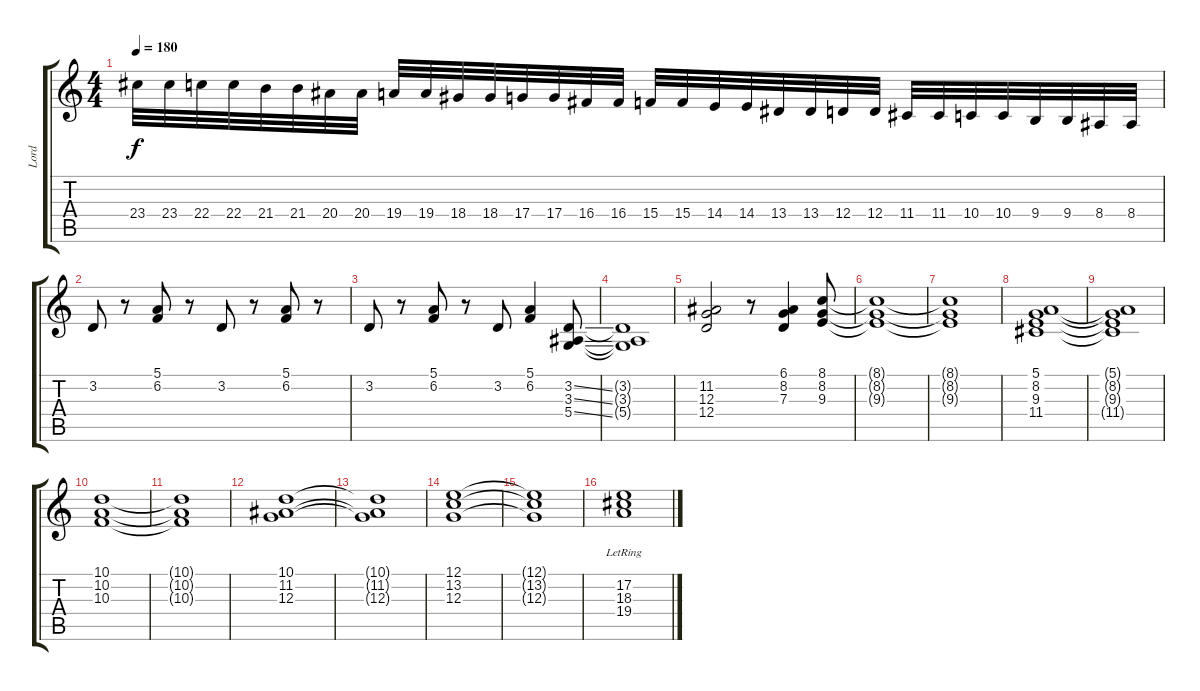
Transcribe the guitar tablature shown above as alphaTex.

\track ("Lord" "Lord") {instrument rockorgan}
\staff {score tabs}
\tuning (E4 B3 G3 D3 A2 E2) {hide}
\ts (4 4)
\tempo 180
\clef g2
\ks c
23.4.32{dy f} 23.4.32 22.4.32 22.4.32 21.4.32 21.4.32 20.4.32 20.4.32 19.4.32 19.4.32 18.4.32 18.4.32 17.4.32 17.4.32 16.4.32 16.4.32 15.4.32 15.4.32 14.4.32 14.4.32 13.4.32 13.4.32 12.4.32 12.4.32 11.4.32 11.4.32 10.4.32 10.4.32 9.4.32 9.4.32 8.4.32 8.4.32 |
3.2.8 r.8 (5.1 6.2).8 r.8 3.2.8 r.8 (5.1 6.2).8 r.8 |
3.2.8 r.8 (5.1 6.2).8 r.8 3.2.8 (5.1 6.2).4 (3.2{ss} 3.3{ss} 5.4{ss}).8 |
(3.2{t} 3.3{t} 5.4{t}).1 |
(11.2 12.3 12.4).2 r.8 (6.1 8.2 7.3).4 (8.1 8.2 9.3).8 |
(8.1{t} 8.2{t} 9.3{t}).1 |
(8.1{t} 8.2{t} 9.3{t}).1 |
(5.1 8.2 9.3 11.4).1 |
(5.1{t} 8.2{t} 9.3{t} 11.4{t}).1 |
(10.1 10.2 10.3).1 |
(10.1{t} 10.2{t} 10.3{t}).1 |
(10.1 11.2 12.3).1 |
(10.1{t} 11.2{t} 12.3{t}).1 |
(12.1 13.2 12.3).1 |
(12.1{t} 13.2{t} 12.3{t}).1 |
(17.2{lr} 18.3{lr} 19.4{lr}).1
